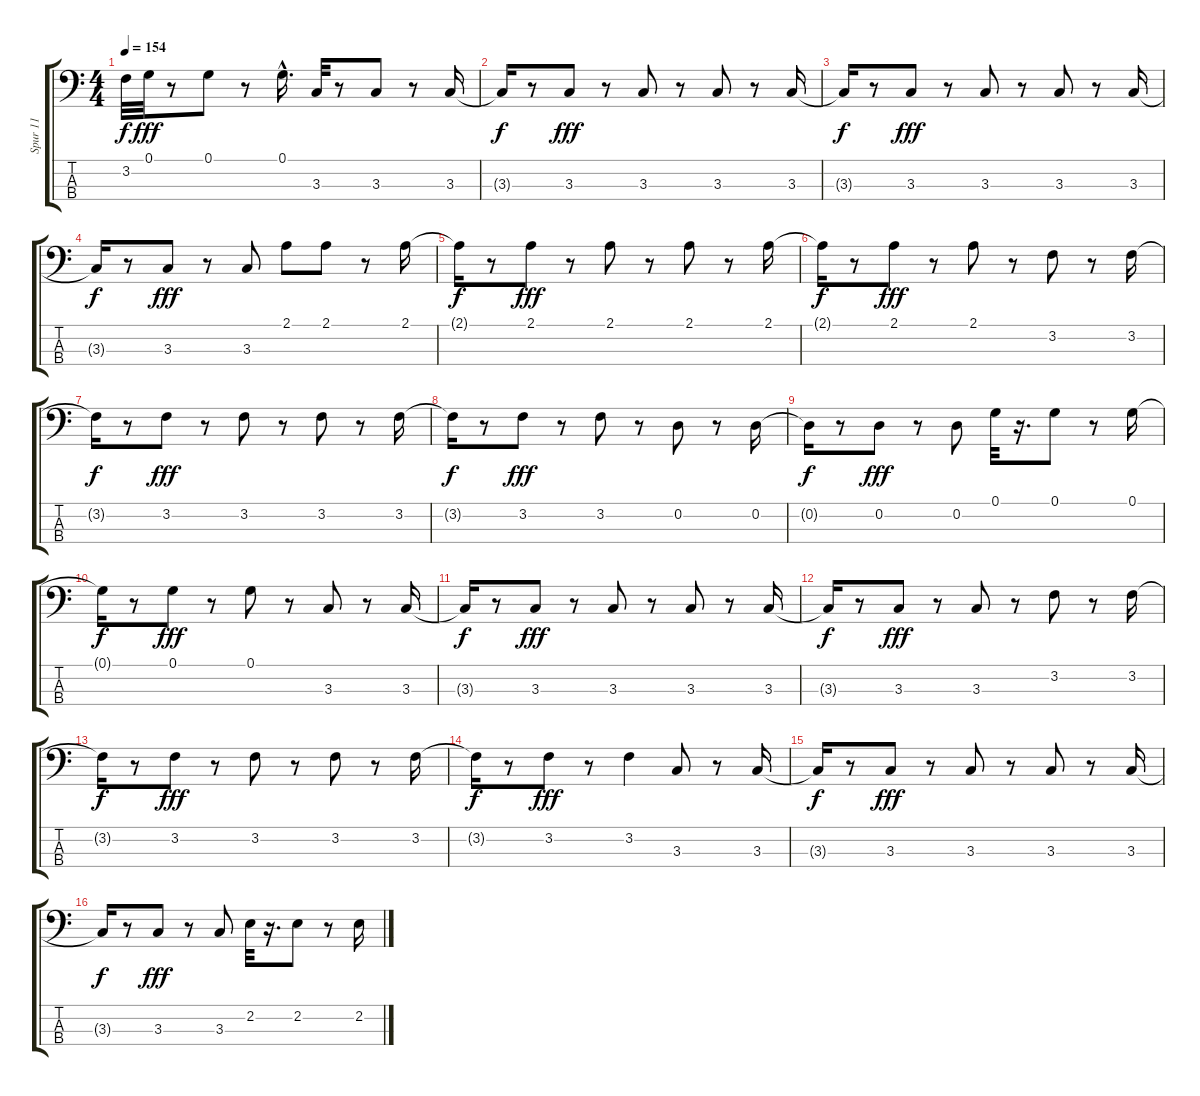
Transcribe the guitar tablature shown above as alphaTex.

\track ("Spur 11" "Spur 11") {instrument synthbass2}
\staff {score tabs}
\tuning (G2 D2 A1 E1) {hide}
\ts (4 4)
\tempo 154
\clef f4
\ks c
3.2{t}.32{dy f} 0.1.32{dy fff} r.8 0.1.8 r.8 0.1{hac}.16{d} 3.3.32 r.8 3.3.8 r.8 3.3.16 |
3.3{t}.16{dy f} r.8 3.3.8{dy fff} r.8 3.3.8 r.8 3.3.8 r.8 3.3.16 |
3.3{t}.16{dy f} r.8 3.3.8{dy fff} r.8 3.3.8 r.8 3.3.8 r.8 3.3.16 |
3.3{t}.16{dy f} r.8 3.3.8{dy fff} r.8 3.3.8 2.1.8 2.1.8 r.8 2.1.16 |
2.1{t}.16{dy f} r.8 2.1.8{dy fff} r.8 2.1.8 r.8 2.1.8 r.8 2.1.16 |
2.1{t}.16{dy f} r.8 2.1.8{dy fff} r.8 2.1.8 r.8 3.2.8 r.8 3.2.16 |
3.2{t}.16{dy f} r.8 3.2.8{dy fff} r.8 3.2.8 r.8 3.2.8 r.8 3.2.16 |
3.2{t}.16{dy f} r.8 3.2.8{dy fff} r.8 3.2.8 r.8 0.2.8 r.8 0.2.16 |
0.2{t}.16{dy f} r.8 0.2.8{dy fff} r.8 0.2.8 0.1.32 r.16{d} 0.1.8 r.8 0.1.16 |
0.1{t}.16{dy f} r.8 0.1.8{dy fff} r.8 0.1.8 r.8 3.3.8 r.8 3.3.16 |
3.3{t}.16{dy f} r.8 3.3.8{dy fff} r.8 3.3.8 r.8 3.3.8 r.8 3.3.16 |
3.3{t}.16{dy f} r.8 3.3.8{dy fff} r.8 3.3.8 r.8 3.2.8 r.8 3.2.16 |
3.2{t}.16{dy f} r.8 3.2.8{dy fff} r.8 3.2.8 r.8 3.2.8 r.8 3.2.16 |
3.2{t}.16{dy f} r.8 3.2.8{dy fff} r.8 3.2.4 3.3.8 r.8 3.3.16 |
3.3{t}.16{dy f} r.8 3.3.8{dy fff} r.8 3.3.8 r.8 3.3.8 r.8 3.3.16 |
3.3{t}.16{dy f} r.8 3.3.8{dy fff} r.8 3.3.8 2.2.32 r.16{d} 2.2.8 r.8 2.2.16
